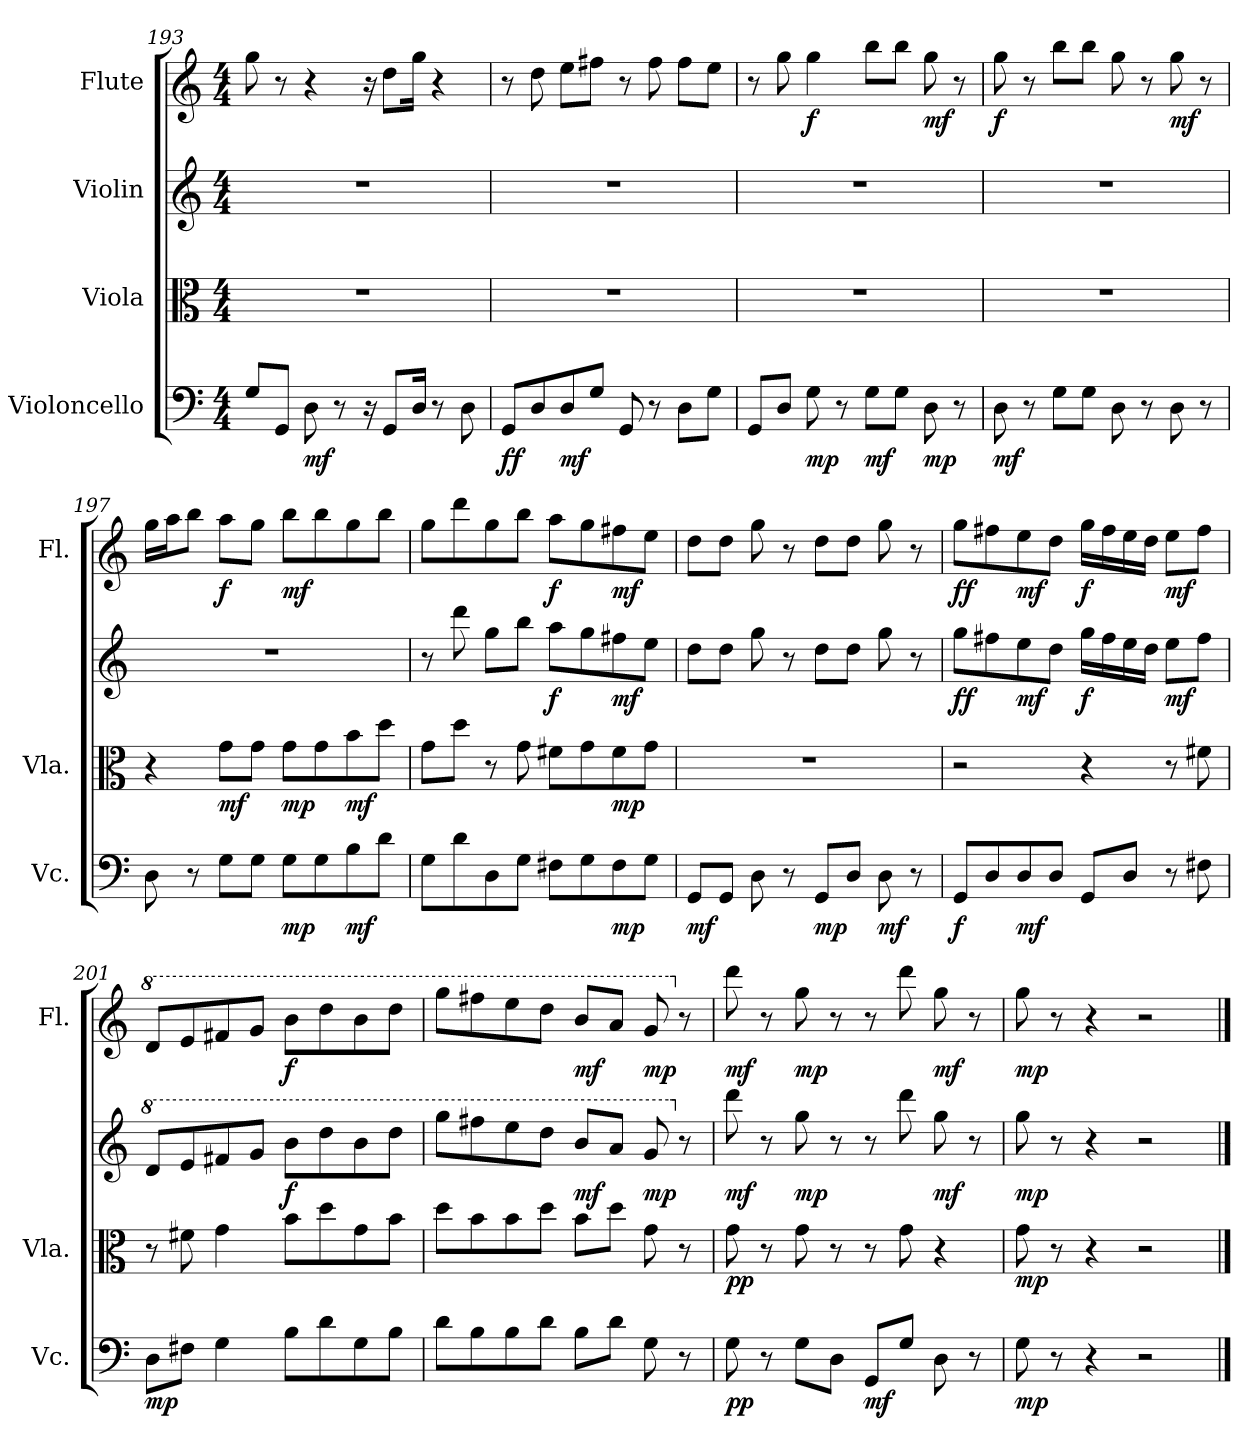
**kern	**dynam	**kern	**dynam	**kern	**dynam	**kern	**dynam
*part4	*part4	*part3	*part3	*part2	*part2	*part1	*part1
*staff4	*staff4	*staff3	*staff3	*staff2	*staff2	*staff1	*staff1
*I"Violoncello	*	*I"Viola	*	*I"Violin	*	*I"Flute	*
*I'Vc.	*	*I'Vla.	*	*	*	*I'Fl.	*
*clefF4	*	*clefC3	*	*clefG2	*	*clefG2	*
*k[]	*	*k[]	*	*k[]	*	*k[]	*
*C:	*	*C:	*	*C:	*	*C:	*
*M4/4	*	*M4/4	*	*M4/4	*	*M4/4	*
=193	=193	=193	=193	=193	=193	=193	=193
8Gi/L	.	1r	.	1r	.	8ggi\	.
8GGi/J	.	.	.	.	.	8r	.
8Di\	mf	.	.	.	.	4r	.
8r	.	.	.	.	.	.	.
16r	.	.	.	.	.	16r	.
8GGi/L	.	.	.	.	.	8ddi\L	.
16Di/Jk	.	.	.	.	.	16ggi\Jk	.
8r	.	.	.	.	.	4r	.
8Di\	.	.	.	.	.	.	.
=194	=194	=194	=194	=194	=194	=194	=194
8GGi/L	ff	1r	.	1r	.	8r	.
8Di/	.	.	.	.	.	8ddi\	.
8Di/	mf	.	.	.	.	8eei\L	.
8Gi/J	.	.	.	.	.	8ff#Xi\J	.
8GGi/	.	.	.	.	.	8r	.
8r	.	.	.	.	.	8ff#i\	.
8Di\L	.	.	.	.	.	8ff#i\L	.
8Gi\J	.	.	.	.	.	8eei\J	.
!!LO:LB:g=z
=195	=195	=195	=195	=195	=195	=195	=195
8GGi/L	.	1r	.	1r	.	8r	.
8Di/J	.	.	.	.	.	8ggi\	.
8Gi\	mp	.	.	.	.	4ggi\	f
8r	.	.	.	.	.	.	.
8Gi\L	mf	.	.	.	.	8bbi\L	.
8Gi\J	.	.	.	.	.	8bbi\J	.
8Di\	mp	.	.	.	.	8ggi\	mf
8r	.	.	.	.	.	8r	.
=196	=196	=196	=196	=196	=196	=196	=196
8Di\	mf	1r	.	1r	.	8ggi\	f
8r	.	.	.	.	.	8r	.
8Gi\L	.	.	.	.	.	8bbi\L	.
8Gi\J	.	.	.	.	.	8bbi\J	.
8Di\	.	.	.	.	.	8ggi\	.
8r	.	.	.	.	.	8r	.
8Di\	.	.	.	.	.	8ggi\	mf
8r	.	.	.	.	.	8r	.
=197	=197	=197	=197	=197	=197	=197	=197
8Di\	.	4r	.	1r	.	16ggi\LL	.
.	.	.	.	.	.	16aai\J	.
8r	.	.	.	.	.	8bbi\J	.
8Gi\L	.	8gi\L	mf	.	.	8aai\L	f
8Gi\J	.	8gi\J	.	.	.	8ggi\J	.
8Gi\L	mp	8gi\L	mp	.	.	8bbi\L	mf
8Gi\	.	8gi\	.	.	.	8bbi\	.
8Bi\	mf	8bi\	mf	.	.	8ggi\	.
8di\J	.	8ddi\J	.	.	.	8bbi\J	.
=198	=198	=198	=198	=198	=198	=198	=198
8Gi\L	.	8gi\L	.	8r	.	8ggi\L	.
8di\	.	8ddi\J	.	8dddi\	.	8dddi\	.
8Di\	.	8r	.	8ggi\L	.	8ggi\	.
8Gi\J	.	8gi\	.	8bbi\J	.	8bbi\J	.
8F#Xi\L	.	8f#Xi\L	.	8aai\L	f	8aai\L	f
8Gi\	.	8gi\	.	8ggi\	.	8ggi\	.
8F#i\	mp	8f#i\	mp	8ff#Xi\	mf	8ff#Xi\	mf
8Gi\J	.	8gi\J	.	8eei\J	.	8eei\J	.
!!LO:PB:g=z
=199	=199	=199	=199	=199	=199	=199	=199
8GGi/L	mf	1r	.	8ddi\L	.	8ddi\L	.
8GGi/J	.	.	.	8ddi\J	.	8ddi\J	.
8Di\	.	.	.	8ggi\	.	8ggi\	.
8r	.	.	.	8r	.	8r	.
8GGi/L	mp	.	.	8ddi\L	.	8ddi\L	.
8Di/J	.	.	.	8ddi\J	.	8ddi\J	.
8Di\	mf	.	.	8ggi\	.	8ggi\	.
8r	.	.	.	8r	.	8r	.
=200	=200	=200	=200	=200	=200	=200	=200
8GGi/L	f	2r	.	8ggi\L	ff	8ggi\L	ff
8Di/	.	.	.	8ff#Xi\	.	8ff#Xi\	.
8Di/	mf	.	.	8eei\	mf	8eei\	mf
8Di/J	.	.	.	8ddi\J	.	8ddi\J	.
8GGi/L	.	4r	.	16ggi\LL	f	16ggi\LL	f
.	.	.	.	16ff#i\	.	16ff#i\	.
8Di/J	.	.	.	16eei\	.	16eei\	.
.	.	.	.	16ddi\JJ	.	16ddi\JJ	.
8r	.	8r	.	8eei\L	mf	8eei\L	mf
8F#Xi\	.	8f#Xi\	.	8ff#i\J	.	8ff#i\J	.
=201	=201	=201	=201	=201	=201	=201	=201
*	*	*	*	*8va	*	*	*
*	*	*	*	*	*	*8va	*
8Di\L	mp	8r	.	8ddi/L	.	8ddi/L	.
8F#Xi\J	.	8f#Xi\	.	8eei/	.	8eei/	.
4Gi\	.	4gi\	.	8ff#Xi/	.	8ff#Xi/	.
.	.	.	.	8ggi/J	.	8ggi/J	.
8Bi\L	.	8bi\L	.	8bbi\L	f	8bbi\L	f
8di\	.	8ddi\	.	8dddi\	.	8dddi\	.
8Gi\	.	8gi\	.	8bbi\	.	8bbi\	.
8Bi\J	.	8bi\J	.	8dddi\J	.	8dddi\J	.
!!LO:LB:g=z
=202	=202	=202	=202	=202	=202	=202	=202
8di\L	.	8ddi\L	.	8gggi\L	.	8gggi\L	.
8Bi\	.	8bi\	.	8fff#Xi\	.	8fff#Xi\	.
8Bi\	.	8bi\	.	8eeei\	.	8eeei\	.
8di\J	.	8ddi\J	.	8dddi\J	.	8dddi\J	.
8Bi\L	.	8bi\L	.	8bbi/L	mf	8bbi/L	mf
8di\J	.	8ddi\J	.	8aai/J	.	8aai/J	.
8Gi\	.	8gi\	.	8ggi/	mp	8ggi/	mp
*	*	*	*	*X8va	*	*	*
*	*	*	*	*	*	*X8va	*
8r	.	8r	.	8r	.	8r	.
=203	=203	=203	=203	=203	=203	=203	=203
8Gi\	pp	8gi\	pp	8dddi\	mf	8dddi\	mf
8r	.	8r	.	8r	.	8r	.
8Gi\L	.	8gi\	.	8ggi\	mp	8ggi\	mp
8Di\J	.	8r	.	8r	.	8r	.
8GGi/L	mf	8r	.	8r	.	8r	.
8Gi/J	.	8gi\	.	8dddi\	.	8dddi\	.
8Di\	.	4r	.	8ggi\	mf	8ggi\	mf
8r	.	.	.	8r	.	8r	.
=204	=204	=204	=204	=204	=204	=204	=204
8Gi\	mp	8gi\	mp	8ggi\	mp	8ggi\	mp
8r	.	8r	.	8r	.	8r	.
4r	.	4r	.	4r	.	4r	.
2r	.	2r	.	2r	.	2r	.
==	==	==	==	==	==	==	==
*-	*-	*-	*-	*-	*-	*-	*-
